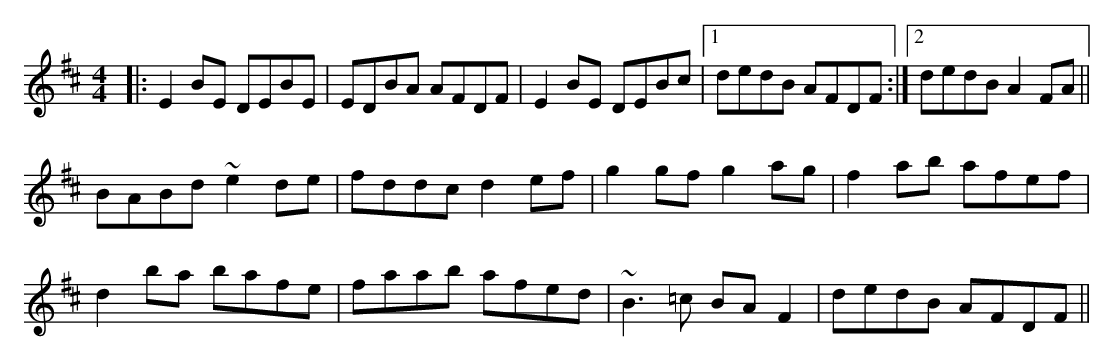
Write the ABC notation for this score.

X:1
M:4/4
K:Edor
|:E2 BE DEBE|EDBA AFDF|E2 BE DEBc|1 dedB AFDF:|2 dedB A2 FA||
BABd ~e2 de|fddc d2 ef|g2 gf g2 ag|f2 ab afef|
d2 ba bafe|faab afed|~B3=c BA F2|dedB AFDF||
